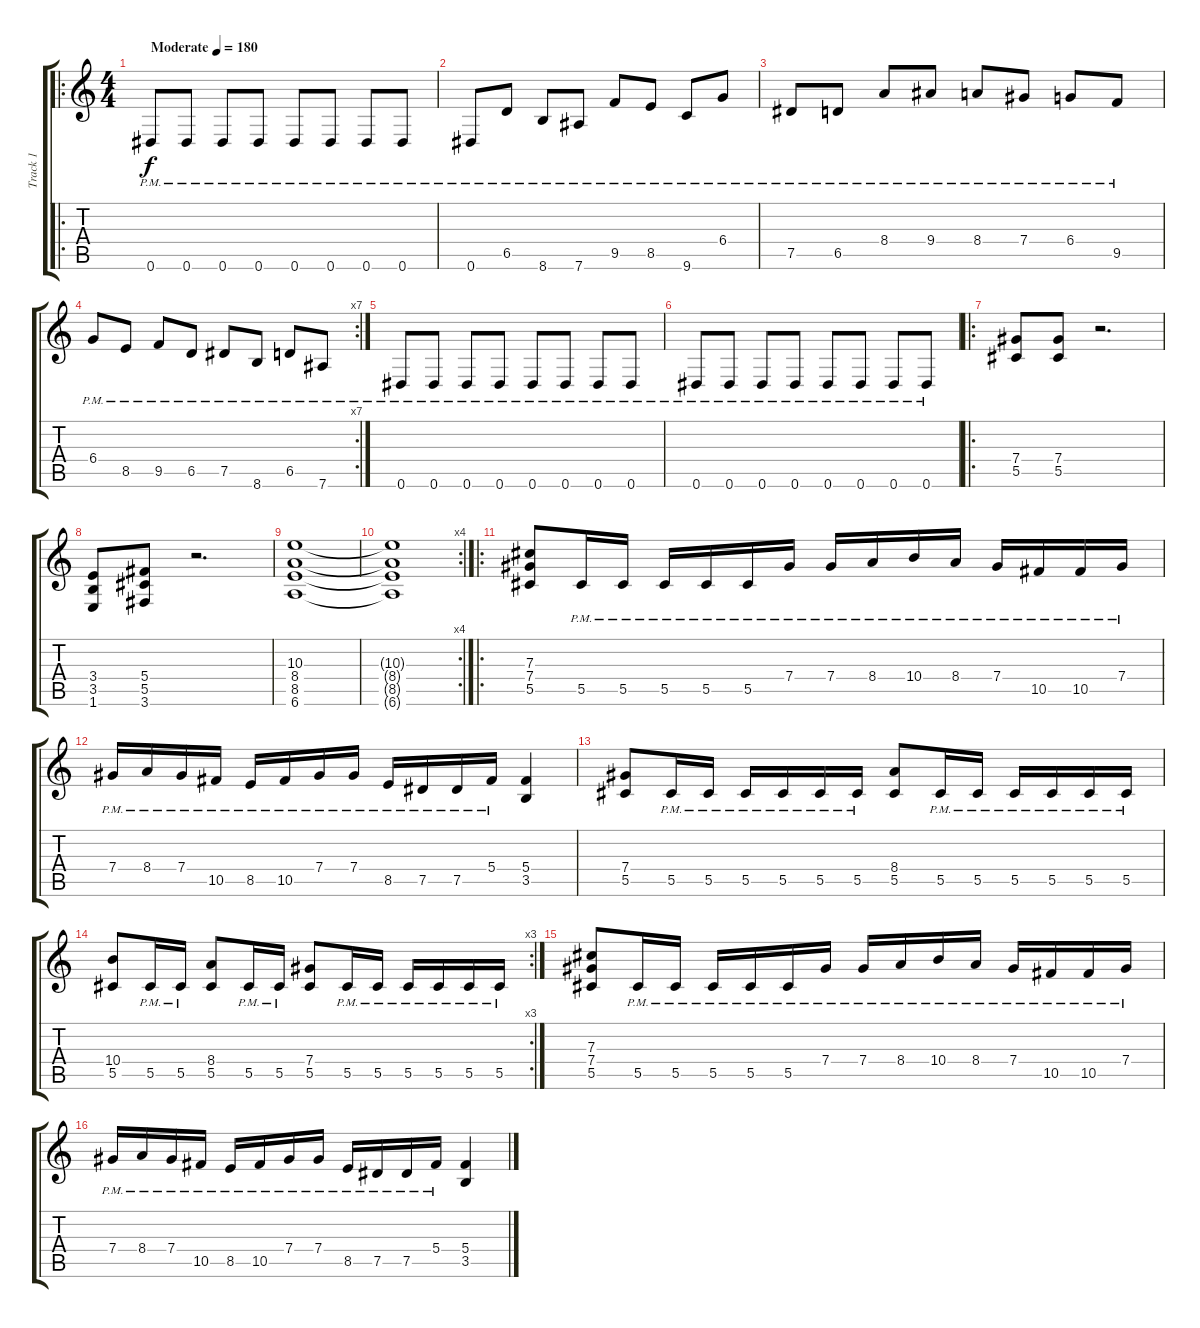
\track ("Track 1" "Track 1") {instrument distortionguitar}
\staff {score tabs}
\tuning (Eb4 Bb3 Gb3 Db3 Ab2 Eb2) {hide}
\ro
\ts (4 4)
\tempo (180 "Moderate")
\clef g2
\ks c
0.6{pm}.8{dy f instrument distortionguitar} 0.6{pm}.8 0.6{pm}.8 0.6{pm}.8 0.6{pm}.8 0.6{pm}.8 0.6{pm}.8 0.6{pm}.8 |
0.6{pm}.8 6.5{pm}.8 8.6{pm}.8 7.6{pm}.8 9.5{pm}.8 8.5{pm}.8 9.6{pm}.8 6.4{pm}.8 |
7.5{pm}.8 6.5{pm}.8 8.4{pm}.8 9.4{pm}.8 8.4{pm}.8 7.4{pm}.8 6.4{pm}.8 9.5{pm}.8 |
\rc 7
6.4{pm}.8 8.5{pm}.8 9.5{pm}.8 6.5{pm}.8 7.5{pm}.8 8.6{pm}.8 6.5{pm}.8 7.6{pm}.8 |
0.6{pm}.8 0.6{pm}.8 0.6{pm}.8 0.6{pm}.8 0.6{pm}.8 0.6{pm}.8 0.6{pm}.8 0.6{pm}.8 |
0.6{pm}.8 0.6{pm}.8 0.6{pm}.8 0.6{pm}.8 0.6{pm}.8 0.6{pm}.8 0.6{pm}.8 0.6{pm}.8 |
\ro
(7.4 5.5).8 (7.4 5.5).8 r.2{d} |
(3.4 3.5 1.6).8 (5.4 5.5 3.6).8 r.2{d} |
(10.3 8.4 8.5 6.6).1 |
\rc 4
(10.3{t} 8.4{t} 8.5{t} 6.6{t}).1 |
\ro
(7.3 7.4 5.5).8 5.5{pm}.16 5.5{pm}.16 5.5{pm}.16 5.5{pm}.16 5.5{pm}.16 7.4{pm}.16 7.4{pm}.16 8.4{pm}.16 10.4{pm}.16 8.4{pm}.16 7.4{pm}.16 10.5{pm}.16 10.5{pm}.16 7.4{pm}.16 |
7.4{pm}.16 8.4{pm}.16 7.4{pm}.16 10.5{pm}.16 8.5{pm}.16 10.5{pm}.16 7.4{pm}.16 7.4{pm}.16 8.5{pm}.16 7.5{pm}.16 7.5{pm}.16 5.4{pm}.16 (5.4 3.5).4 |
(7.4 5.5).8 5.5{pm}.16 5.5{pm}.16 5.5{pm}.16 5.5{pm}.16 5.5{pm}.16 5.5{pm}.16 (8.4 5.5).8 5.5{pm}.16 5.5{pm}.16 5.5{pm}.16 5.5{pm}.16 5.5{pm}.16 5.5{pm}.16 |
\rc 3
(10.4 5.5).8 5.5{pm}.16 5.5{pm}.16 (8.4 5.5).8 5.5{pm}.16 5.5{pm}.16 (7.4 5.5).8 5.5{pm}.16 5.5{pm}.16 5.5{pm}.16 5.5{pm}.16 5.5{pm}.16 5.5{pm}.16 |
(7.3 7.4 5.5).8 5.5{pm}.16 5.5{pm}.16 5.5{pm}.16 5.5{pm}.16 5.5{pm}.16 7.4{pm}.16 7.4{pm}.16 8.4{pm}.16 10.4{pm}.16 8.4{pm}.16 7.4{pm}.16 10.5{pm}.16 10.5{pm}.16 7.4{pm}.16 |
7.4{pm}.16 8.4{pm}.16 7.4{pm}.16 10.5{pm}.16 8.5{pm}.16 10.5{pm}.16 7.4{pm}.16 7.4{pm}.16 8.5{pm}.16 7.5{pm}.16 7.5{pm}.16 5.4{pm}.16 (5.4 3.5).4
